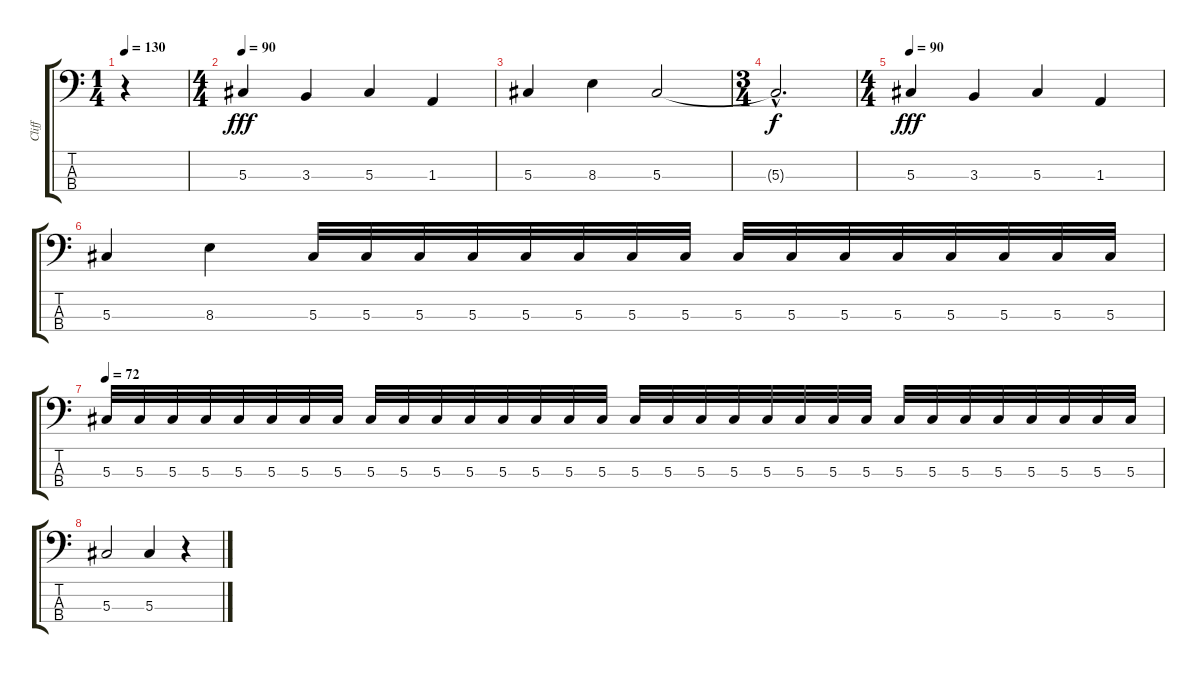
\track ("Cliff" "Cliff") {instrument electricbasspick}
\staff {score tabs}
\tuning (Gb2 Db2 Ab1 Eb1) {hide}
\ts (1 4)
\tempo 130
\clef f4
\ks c
r.4{dy f} |
\ts (4 4)
\tempo 90
5.3.4{dy fff volume 16} 3.3.4 5.3.4 1.3.4 |
5.3.4 8.3.4 5.3.2 |
\ts (3 4)
5.3{hac t}.2{d dy f} |
\ts (4 4)
\tempo 90
5.3.4{dy fff} 3.3.4 5.3.4 1.3.4 |
5.3.4 8.3.4 5.3.32 5.3.32 5.3.32 5.3.32 5.3.32 5.3.32 5.3.32 5.3.32 5.3.32 5.3.32 5.3.32 5.3.32 5.3.32 5.3.32 5.3.32 5.3.32 |
\tempo 72
5.3.32 5.3.32 5.3.32 5.3.32 5.3.32 5.3.32 5.3.32 5.3.32 5.3.32 5.3.32 5.3.32 5.3.32 5.3.32 5.3.32 5.3.32 5.3.32 5.3.32 5.3.32 5.3.32 5.3.32 5.3.32 5.3.32 5.3.32 5.3.32 5.3.32 5.3.32 5.3.32 5.3.32 5.3.32 5.3.32 5.3.32 5.3.32 |
5.3.2 5.3.4 r.4
